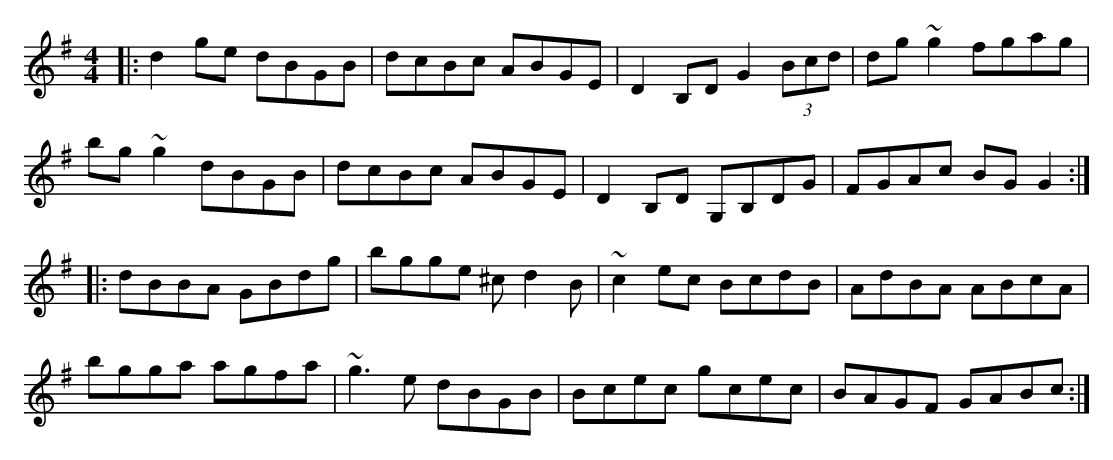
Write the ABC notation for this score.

X:1
M:4/4
K:G
|:d2ge dBGB|dcBc ABGE|D2B,D G2 (3Bcd|dg~g2 fgag|
bg~g2 dBGB|dcBc ABGE|D2B,D G,B,DG|FGAc BGG2:|
|:dBBA GBdg|bgge ^cd2B|~c2ec BcdB|AdBA ABcA|
bgga agfa|~g3e dBGB|Bcec gcec|BAGF GABc:|
